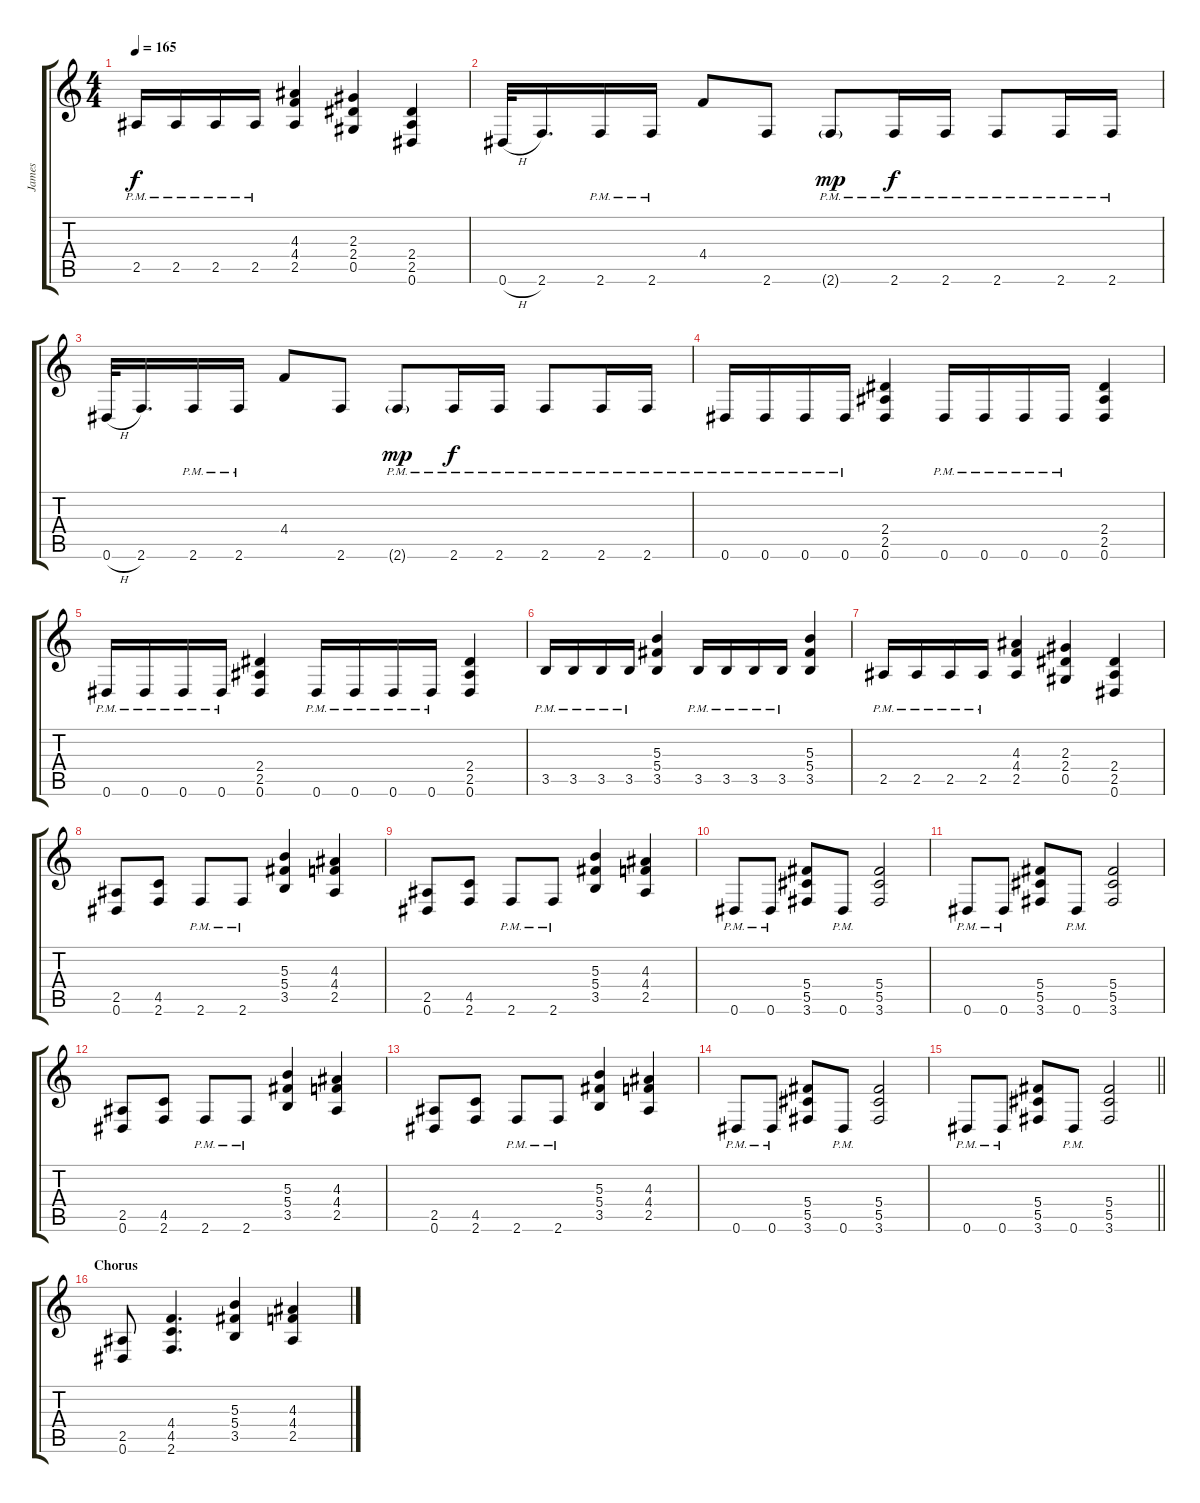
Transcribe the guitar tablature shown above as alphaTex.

\track ("James" "James") {instrument distortionguitar}
\staff {score tabs}
\tuning (Eb4 Bb3 Gb3 Db3 Ab2 Eb2) {hide}
\ts (4 4)
\tempo 165
\clef g2
\ks c
2.5{pm}.16{dy f} 2.5{pm}.16 2.5{pm}.16 2.5{pm}.16 (4.3 4.4 2.5).4 (2.3 2.4 0.5).4 (2.4 2.5 0.6).4 |
0.6{h}.32 2.6.16{d} 2.6{pm}.16 2.6{pm}.16 4.4.8 2.6.8 2.6{g pm}.8{dy mp} 2.6{pm}.16{dy f} 2.6{pm}.16 2.6{pm}.8 2.6{pm}.16 2.6{pm}.16 |
0.6{h}.32 2.6.16{d} 2.6{pm}.16 2.6{pm}.16 4.4.8 2.6.8 2.6{g pm}.8{dy mp} 2.6{pm}.16{dy f} 2.6{pm}.16 2.6{pm}.8 2.6{pm}.16 2.6{pm}.16 |
0.6{pm}.16 0.6{pm}.16 0.6{pm}.16 0.6{pm}.16 (2.4 2.5 0.6).4 0.6{pm}.16 0.6{pm}.16 0.6{pm}.16 0.6{pm}.16 (2.4 2.5 0.6).4 |
0.6{pm}.16 0.6{pm}.16 0.6{pm}.16 0.6{pm}.16 (2.4 2.5 0.6).4 0.6{pm}.16 0.6{pm}.16 0.6{pm}.16 0.6{pm}.16 (2.4 2.5 0.6).4 |
3.5{pm}.16 3.5{pm}.16 3.5{pm}.16 3.5{pm}.16 (5.3 5.4 3.5).4 3.5{pm}.16 3.5{pm}.16 3.5{pm}.16 3.5{pm}.16 (5.3 5.4 3.5).4 |
2.5{pm}.16 2.5{pm}.16 2.5{pm}.16 2.5{pm}.16 (4.3 4.4 2.5).4 (2.3 2.4 0.5).4 (2.4 2.5 0.6).4 |
(2.5 0.6).8 (4.5 2.6).8 2.6{pm}.8 2.6{pm}.8 (5.3 5.4 3.5).4 (4.3 4.4 2.5).4 |
(2.5 0.6).8 (4.5 2.6).8 2.6{pm}.8 2.6{pm}.8 (5.3 5.4 3.5).4 (4.3 4.4 2.5).4 |
0.6{pm}.8 0.6{pm}.8 (5.4 5.5 3.6).8 0.6{pm}.8 (5.4 5.5 3.6).2 |
0.6{pm}.8 0.6{pm}.8 (5.4 5.5 3.6).8 0.6{pm}.8 (5.4 5.5 3.6).2 |
(2.5 0.6).8 (4.5 2.6).8 2.6{pm}.8 2.6{pm}.8 (5.3 5.4 3.5).4 (4.3 4.4 2.5).4 |
(2.5 0.6).8 (4.5 2.6).8 2.6{pm}.8 2.6{pm}.8 (5.3 5.4 3.5).4 (4.3 4.4 2.5).4 |
0.6{pm}.8 0.6{pm}.8 (5.4 5.5 3.6).8 0.6{pm}.8 (5.4 5.5 3.6).2 |
\barLineRight lightlight
0.6{pm}.8 0.6{pm}.8 (5.4 5.5 3.6).8 0.6{pm}.8 (5.4 5.5 3.6).2 |
\section ("" "Chorus")
(2.5 0.6).8 (4.4 4.5 2.6).4{d} (5.3 5.4 3.5).4 (4.3 4.4 2.5).4
